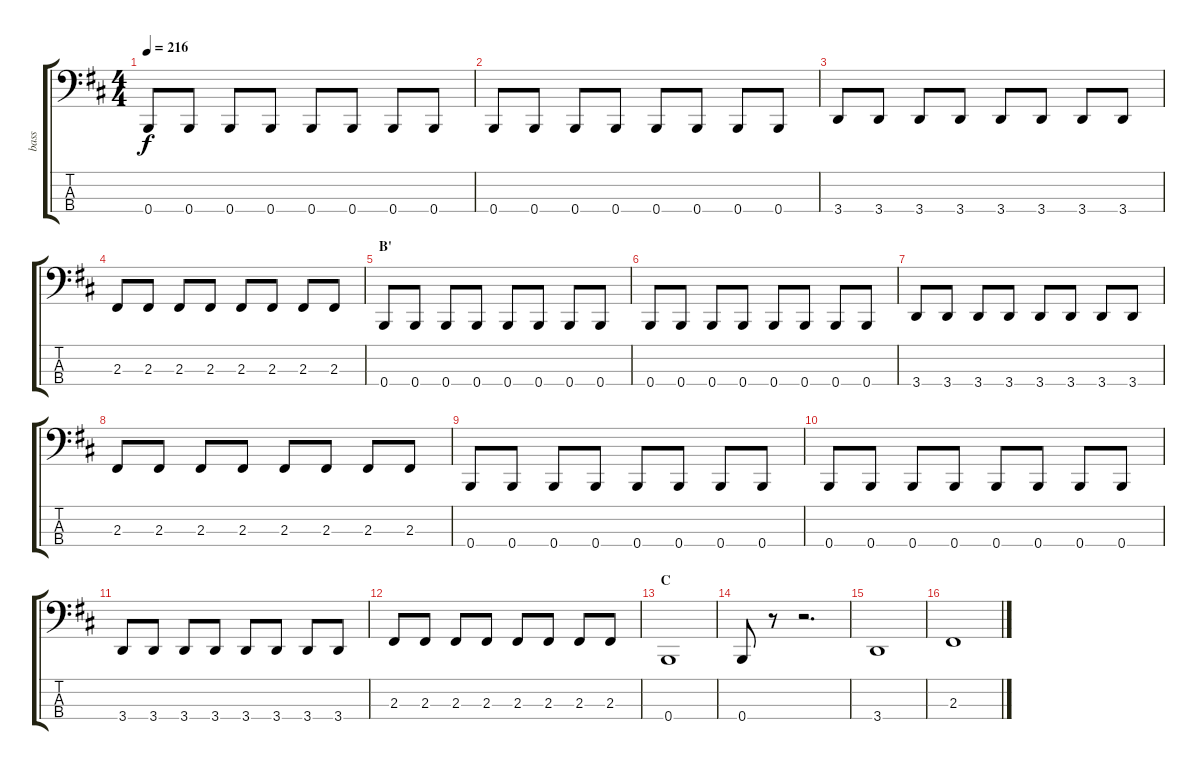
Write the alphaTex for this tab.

\track ("bass" "bass") {instrument electricbassfinger}
\staff {score tabs}
\tuning (D2 A1 E1 B0) {hide}
\ts (4 4)
\tempo 216
\clef f4
\ks d
0.4.8{dy f} 0.4.8 0.4.8 0.4.8 0.4.8 0.4.8 0.4.8 0.4.8 |
0.4.8 0.4.8 0.4.8 0.4.8 0.4.8 0.4.8 0.4.8 0.4.8 |
3.4.8 3.4.8 3.4.8 3.4.8 3.4.8 3.4.8 3.4.8 3.4.8 |
2.3.8 2.3.8 2.3.8 2.3.8 2.3.8 2.3.8 2.3.8 2.3.8 |
\section ("" "B'")
0.4.8 0.4.8 0.4.8 0.4.8 0.4.8 0.4.8 0.4.8 0.4.8 |
0.4.8 0.4.8 0.4.8 0.4.8 0.4.8 0.4.8 0.4.8 0.4.8 |
3.4.8 3.4.8 3.4.8 3.4.8 3.4.8 3.4.8 3.4.8 3.4.8 |
2.3.8 2.3.8 2.3.8 2.3.8 2.3.8 2.3.8 2.3.8 2.3.8 |
0.4.8 0.4.8 0.4.8 0.4.8 0.4.8 0.4.8 0.4.8 0.4.8 |
0.4.8 0.4.8 0.4.8 0.4.8 0.4.8 0.4.8 0.4.8 0.4.8 |
3.4.8 3.4.8 3.4.8 3.4.8 3.4.8 3.4.8 3.4.8 3.4.8 |
2.3.8 2.3.8 2.3.8 2.3.8 2.3.8 2.3.8 2.3.8 2.3.8 |
\section ("" "C")
0.4.1 |
0.4.8 r.8 r.2{d} |
3.4.1 |
2.3.1
